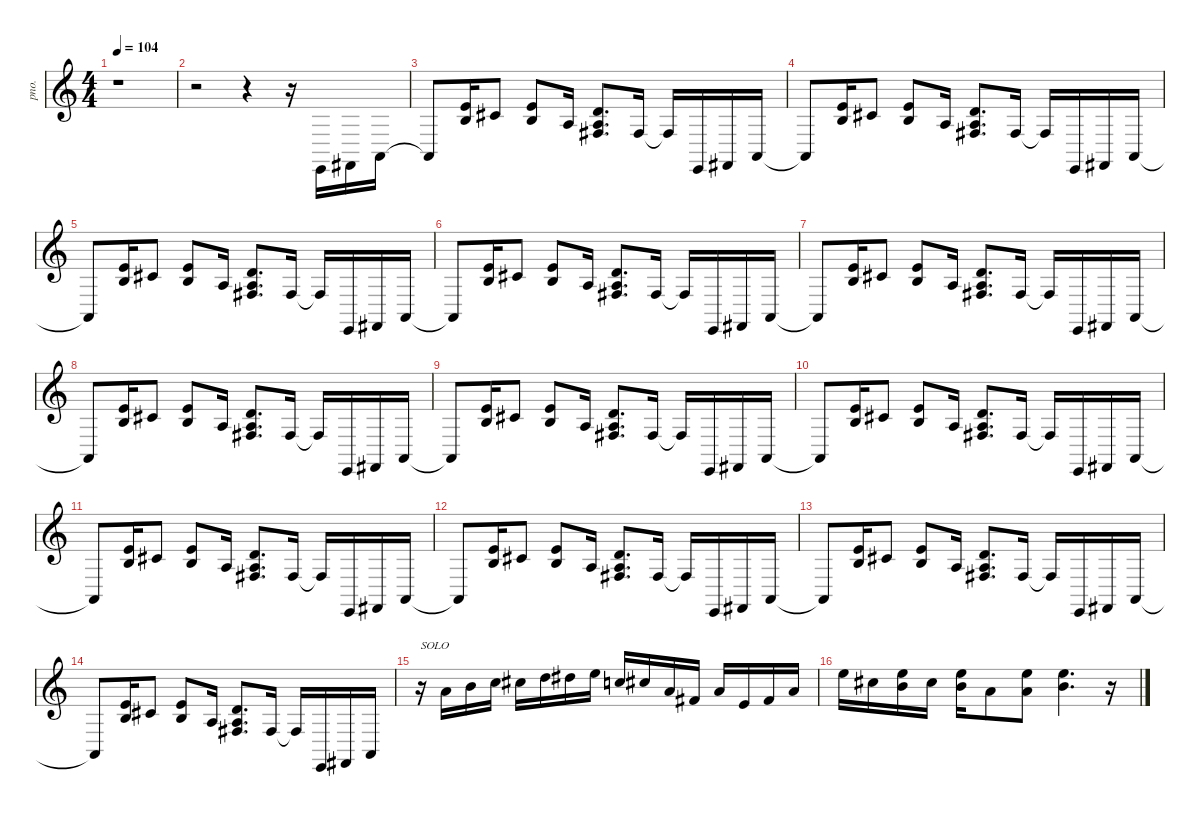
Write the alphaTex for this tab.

\defaultSystemsLayout 4
\hideDynamics
\bracketExtendMode nobrackets
\otherSystemsTrackNameOrientation horizontal
\track ("Piano" "pno.") {instrument brightacousticpiano}
\staff {score}
\tuning (E4 B3 G3 D3 A2 E2)
\ts (4 4)
\tempo 104
\clef g2
\ks c
r.1{dy f beam Down} |
r.2{beam Down} r.4{beam Down} r.16{beam Down} 0.6.16{beam Up} 2.6{acc #}.16{beam Up} 0.5.16{beam Up} |
0.5{t}.8{beam Up} (0.1 0.2).16{beam Up} 2.2{acc #}.8{beam Up} (0.1 0.2).8{beam Up} 2.3.16{beam Up} (3.2 2.3 4.4{acc #}).8{d beam Up} 4.4{acc #}.16{beam Up} 4.4{t acc #}.16{beam Up} 0.6.16{beam Up} 2.6{acc #}.16{beam Up} 0.5.16{beam Up} |
0.5{t}.8{beam Up} (0.1 0.2).16{beam Up} 2.2{acc #}.8{beam Up} (0.1 0.2).8{beam Up} 2.3.16{beam Up} (3.2 2.3 4.4{acc #}).8{d beam Up} 4.4{acc #}.16{beam Up} 4.4{t acc #}.16{beam Up} 0.6.16{beam Up} 2.6{acc #}.16{beam Up} 0.5.16{beam Up} |
0.5{t}.8{beam Up} (0.1 0.2).16{beam Up} 2.2{acc #}.8{beam Up} (0.1 0.2).8{beam Up} 2.3.16{beam Up} (3.2 2.3 4.4{acc #}).8{d beam Up} 4.4{acc #}.16{beam Up} 4.4{t acc #}.16{beam Up} 0.6.16{beam Up} 2.6{acc #}.16{beam Up} 0.5.16{beam Up} |
0.5{t}.8{beam Up} (0.1 0.2).16{beam Up} 2.2{acc #}.8{beam Up} (0.1 0.2).8{beam Up} 2.3.16{beam Up} (3.2 2.3 4.4{acc #}).8{d beam Up} 4.4{acc #}.16{beam Up} 4.4{t acc #}.16{beam Up} 0.6.16{beam Up} 2.6{acc #}.16{beam Up} 0.5.16{beam Up} |
0.5{t}.8{beam Up} (0.1 0.2).16{beam Up} 2.2{acc #}.8{beam Up} (0.1 0.2).8{beam Up} 2.3.16{beam Up} (3.2 2.3 4.4{acc #}).8{d beam Up} 4.4{acc #}.16{beam Up} 4.4{t acc #}.16{beam Up} 0.6.16{beam Up} 2.6{acc #}.16{beam Up} 0.5.16{beam Up} |
0.5{t}.8{beam Up} (0.1 0.2).16{beam Up} 2.2{acc #}.8{beam Up} (0.1 0.2).8{beam Up} 2.3.16{beam Up} (3.2 2.3 4.4{acc #}).8{d beam Up} 4.4{acc #}.16{beam Up} 4.4{t acc #}.16{beam Up} 0.6.16{beam Up} 2.6{acc #}.16{beam Up} 0.5.16{beam Up} |
0.5{t}.8{beam Up} (0.1 0.2).16{beam Up} 2.2{acc #}.8{beam Up} (0.1 0.2).8{beam Up} 2.3.16{beam Up} (3.2 2.3 4.4{acc #}).8{d beam Up} 4.4{acc #}.16{beam Up} 4.4{t acc #}.16{beam Up} 0.6.16{beam Up} 2.6{acc #}.16{beam Up} 0.5.16{beam Up} |
0.5{t}.8{beam Up} (0.1 0.2).16{beam Up} 2.2{acc #}.8{beam Up} (0.1 0.2).8{beam Up} 2.3.16{beam Up} (3.2 2.3 4.4{acc #}).8{d beam Up} 4.4{acc #}.16{beam Up} 4.4{t acc #}.16{beam Up} 0.6.16{beam Up} 2.6{acc #}.16{beam Up} 0.5.16{beam Up} |
0.5{t}.8{beam Up} (0.1 0.2).16{beam Up} 2.2{acc #}.8{beam Up} (0.1 0.2).8{beam Up} 2.3.16{beam Up} (3.2 2.3 4.4{acc #}).8{d beam Up} 4.4{acc #}.16{beam Up} 4.4{t acc #}.16{beam Up} 0.6.16{beam Up} 2.6{acc #}.16{beam Up} 0.5.16{beam Up} |
0.5{t}.8{beam Up} (0.1 0.2).16{beam Up} 2.2{acc #}.8{beam Up} (0.1 0.2).8{beam Up} 2.3.16{beam Up} (3.2 2.3 4.4{acc #}).8{d beam Up} 4.4{acc #}.16{beam Up} 4.4{t acc #}.16{beam Up} 0.6.16{beam Up} 2.6{acc #}.16{beam Up} 0.5.16{beam Up} |
0.5{t}.8{beam Up} (0.1 0.2).16{beam Up} 2.2{acc #}.8{beam Up} (0.1 0.2).8{beam Up} 2.3.16{beam Up} (3.2 2.3 4.4{acc #}).8{d beam Up} 4.4{acc #}.16{beam Up} 4.4{t acc #}.16{beam Up} 0.6.16{beam Up} 2.6{acc #}.16{beam Up} 0.5.16{beam Up} |
0.5{t}.8{beam Up} (0.1 0.2).16{beam Up} 2.2{acc #}.8{beam Up} (0.1 0.2).8{beam Up} 2.3.16{beam Up} (3.2 2.3 4.4{acc #}).8{d beam Up} 4.4{acc #}.16{beam Up} 4.4{t acc #}.16{beam Up} 0.6.16{beam Up} 2.6{acc #}.16{beam Up} 0.5.16{beam Up} |
r.16{txt "SOLO" beam Down} 14.3.16{beam Down} 12.2.16{beam Down} 13.2.16{beam Down} 14.2{acc #}.16{beam Down} 15.2.16{beam Down} 16.2{acc #}.16{beam Down} 12.1.16{beam Down} 13.2.16{beam Up} 9.1{acc #}.16{beam Up} 10.2.16{beam Up} 11.3{acc #}.16{beam Up} 10.2.16{beam Up} 9.3.16{beam Up} 11.3{acc #}.16{beam Up} 10.2.16{beam Up} |
12.1.16{beam Down} 9.1{acc #}.16{beam Down} (12.1 12.2).16{beam Down} 9.1{acc #}.16{beam Down} (12.1 12.2).16{beam Down} 10.2.8{beam Down} (12.1 10.2).8{beam Down} (12.1 12.2).4{d beam Down} r.16{beam Down}
